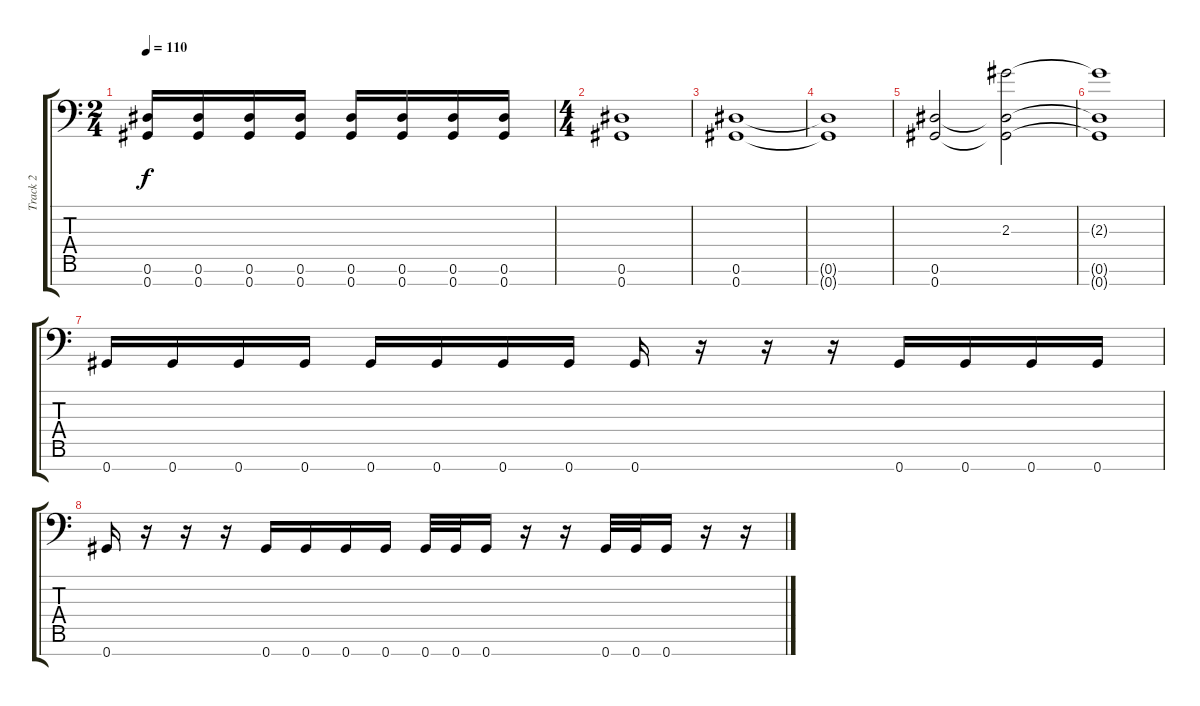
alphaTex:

\track ("Track 2" "Track 2") {instrument overdrivenguitar}
\staff {score tabs}
\tuning (Eb4 Bb3 Gb3 Db3 Ab2 Eb2 Ab1) {hide}
\ts (2 4)
\tempo 110
\clef f4
\ks c
(0.6 0.7).16{dy f instrument overdrivenguitar} (0.6 0.7).16 (0.6 0.7).16 (0.6 0.7).16 (0.6 0.7).16 (0.6 0.7).16 (0.6 0.7).16 (0.6 0.7).16 |
\ts (4 4)
(0.6 0.7).1 |
(0.6 0.7).1 |
(0.6{t} 0.7{t}).1 |
(0.6 0.7).2 (2.3 0.6{t} 0.7{t}).2 |
(2.3{t} 0.6{t} 0.7{t}).1 |
0.7.16 0.7.16 0.7.16 0.7.16 0.7.16 0.7.16 0.7.16 0.7.16 0.7.16 r.16 r.16 r.16 0.7.16 0.7.16 0.7.16 0.7.16 |
0.7.16 r.16 r.16 r.16 0.7.16 0.7.16 0.7.16 0.7.16 0.7.32 0.7.32 0.7.16 r.16 r.16 0.7.32 0.7.32 0.7.16 r.16 r.16
